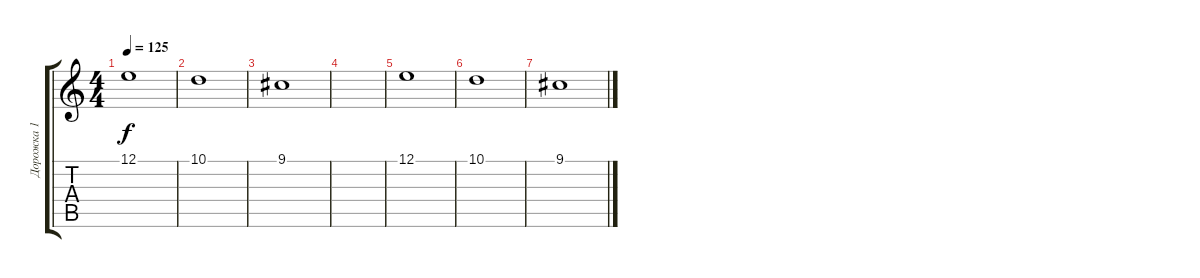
\track ("Дорожка 1" "Дорожка 1") {instrument stringensemble2}
\staff {score tabs}
\tuning (E4 B3 G3 D3 A2 D2) {hide}
\ts (4 4)
\tempo 125
\clef g2
\ks c
12.1.1{dy f} |
10.1.1 |
9.1.1 |
|
12.1.1 |
10.1.1 |
9.1.1
